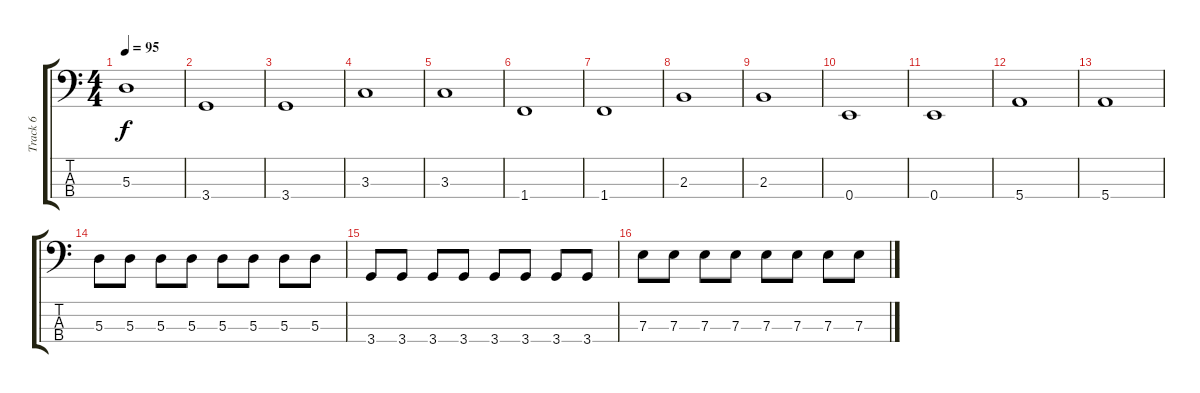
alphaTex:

\track ("Track 6" "Track 6") {instrument electricbassfinger}
\staff {score tabs}
\tuning (G2 D2 A1 E1) {hide}
\ts (4 4)
\tempo 95
\clef f4
\ks c
5.3.1{dy f} |
3.4.1 |
3.4.1 |
3.3.1 |
3.3.1 |
1.4.1 |
1.4.1 |
2.3.1 |
2.3.1 |
0.4.1 |
0.4.1 |
5.4.1 |
5.4.1 |
5.3.8 5.3.8 5.3.8 5.3.8 5.3.8 5.3.8 5.3.8 5.3.8 |
3.4.8 3.4.8 3.4.8 3.4.8 3.4.8 3.4.8 3.4.8 3.4.8 |
7.3.8 7.3.8 7.3.8 7.3.8 7.3.8 7.3.8 7.3.8 7.3.8
